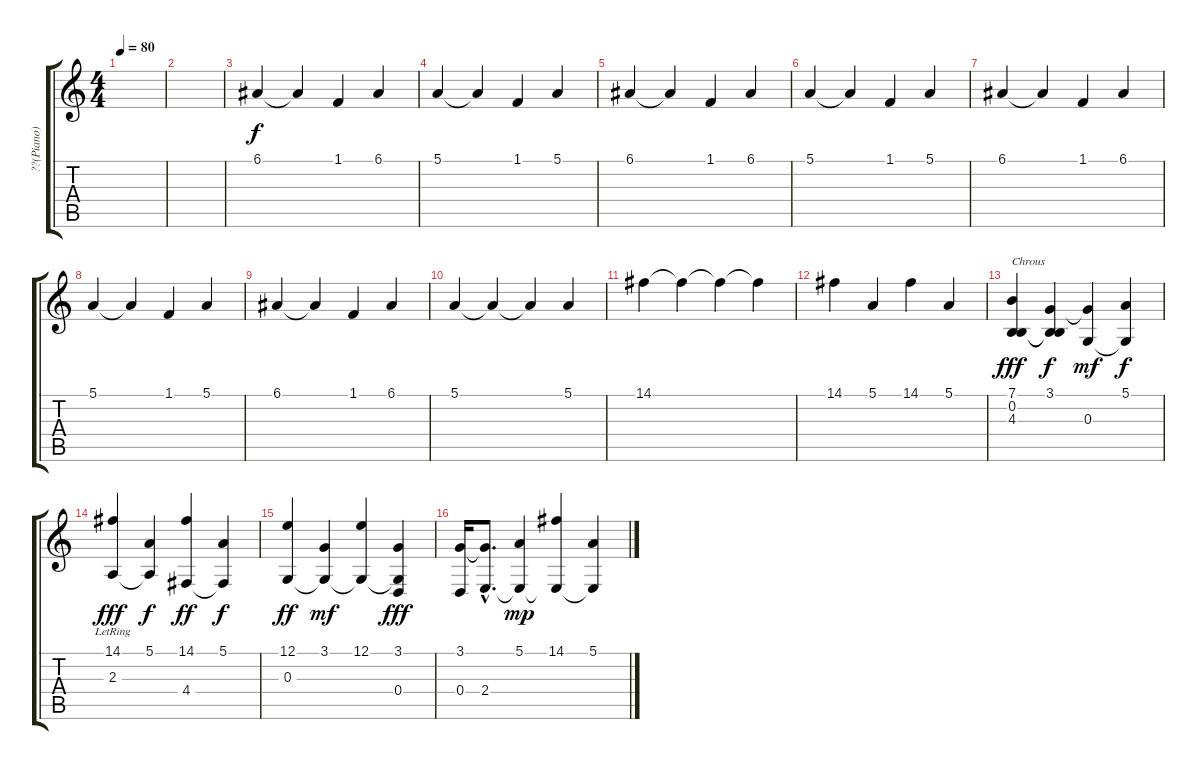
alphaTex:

\track ("??(Piano)" "??(Piano)") {instrument electricpiano1}
\staff {score tabs}
\tuning (E4 B3 G3 D3 A2 E2) {hide}
\ts (4 4)
\tempo 80
\clef g2
\ks c
|
|
6.1.4 6.1{t}.4 1.1.4 6.1.4 |
5.1.4 5.1{t}.4 1.1.4 5.1.4 |
6.1.4 6.1{t}.4 1.1.4 6.1.4 |
5.1.4 5.1{t}.4 1.1.4 5.1.4 |
6.1.4 6.1{t}.4 1.1.4 6.1.4 |
5.1.4 5.1{t}.4 1.1.4 5.1.4 |
6.1.4 6.1{t}.4 1.1.4 6.1.4 |
5.1.4 5.1{t}.4 5.1{t}.4 5.1.4 |
14.1.4 14.1{t}.4 14.1{t}.4 14.1{t}.4 |
14.1.4 5.1.4 14.1.4 5.1.4 |
(7.1 0.2 4.3).4{txt "Chrous" dy fff} (3.1 0.2{t} 4.3{t}).4{dy f} (3.1{t} 0.3).4{dy mf} (5.1 0.3{t}).4{dy f} |
(14.1 2.3{lr}).4{dy fff} (5.1 2.3{t}).4{dy f} (14.1 4.4).4{dy ff} (5.1 4.4{t}).4{dy f} |
(12.1 0.3).4{dy ff} (3.1 0.3{t}).4{dy mf} (12.1 0.3{t}).4 (3.1 0.3{t} 0.4).4{dy fff} |
(3.1 0.4).16 (3.1{hac t} 2.4{hac}).8{d} (5.1 2.4{t}).4{dy mp} (14.1 2.4{t}).4 (5.1 2.4{t}).4
